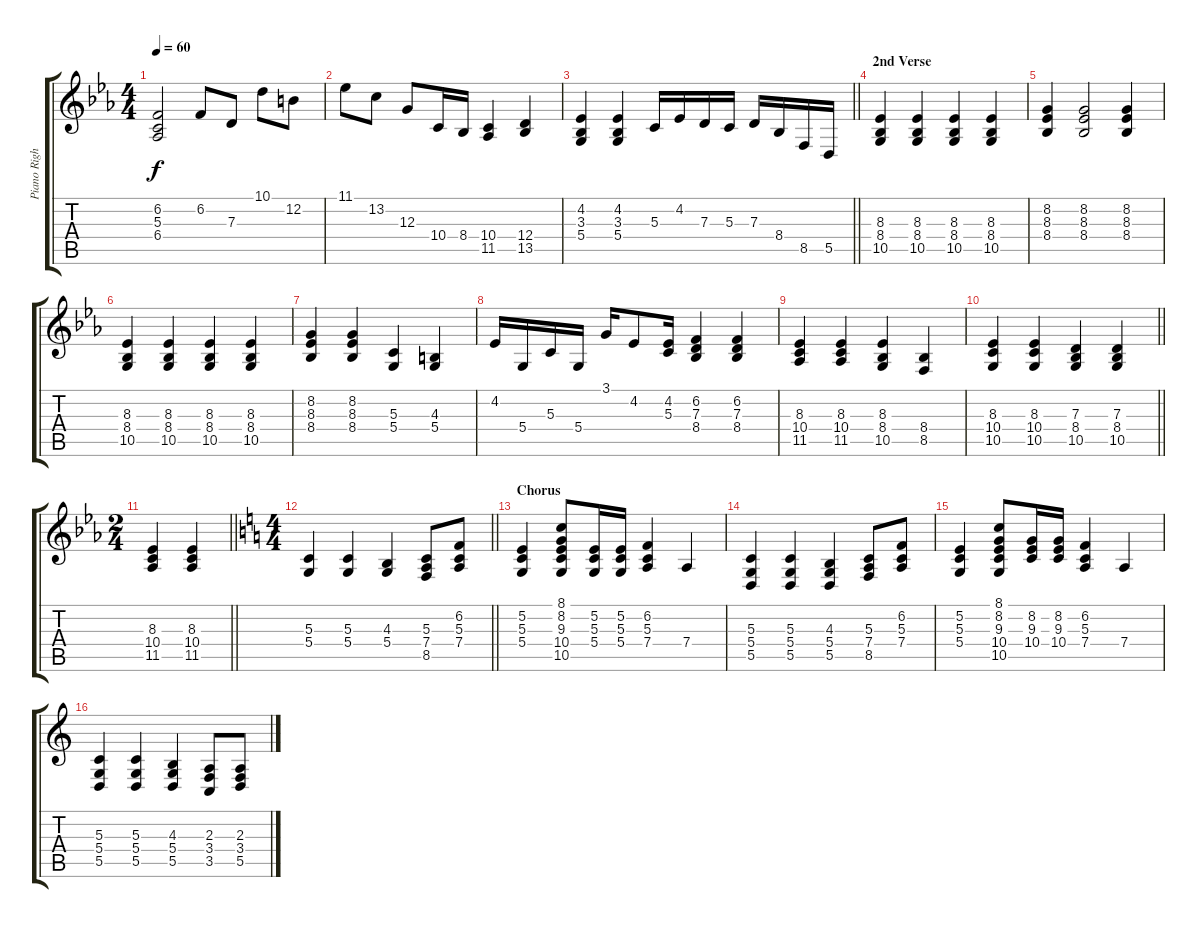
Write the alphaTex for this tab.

\track ("Piano Right Hand" "Piano Righ") {instrument brightacousticpiano}
\staff {score tabs}
\tuning (E4 B3 G3 D3 A2 E2) {hide}
\ts (4 4)
\tempo 60
\clef g2
\ks cminor
(6.2 5.3 6.4).2{dy f} 6.2.8 7.3.8 10.1.8 12.2.8 |
11.1.8 13.2.8 12.3.8 10.4.16 8.4.16 (10.4 11.5).4 (12.4 13.5).4 |
\barLineRight lightlight
(4.2 3.3 5.4).4 (4.2 3.3 5.4).4 5.3.16 4.2.16 7.3.16 5.3.16 7.3.16 8.4.16 8.5.16 5.5.16 |
\section ("" "2nd Verse")
(8.3 8.4 10.5).4 (8.3 8.4 10.5).4 (8.3 8.4 10.5).4 (8.3 8.4 10.5).4 |
(8.2 8.3 8.4).4 (8.2 8.3 8.4).2 (8.2 8.3 8.4).4 |
(8.3 8.4 10.5).4 (8.3 8.4 10.5).4 (8.3 8.4 10.5).4 (8.3 8.4 10.5).4 |
(8.2 8.3 8.4).4 (8.2 8.3 8.4).4 (5.3 5.4).4 (4.3 5.4).4 |
4.2.16 5.4.16 5.3.16 5.4.16 3.1.16 4.2.8 (4.2 5.3).16 (6.2 7.3 8.4).4 (6.2 7.3 8.4).4 |
(8.3 10.4 11.5).4 (8.3 10.4 11.5).4 (8.3 8.4 10.5).4 (8.4 8.5).4 |
\barLineRight lightlight
(8.3 10.4 10.5).4 (8.3 10.4 10.5).4 (7.3 8.4 10.5).4 (7.3 8.4 10.5).4 |
\ts (2 4)
\barLineRight lightlight
(8.3 10.4 11.5).4 (8.3 10.4 11.5).4 |
\ts (4 4)
\barLineRight lightlight
\ks c
(5.3 5.4).4 (5.3 5.4).4 (4.3 5.4).4 (5.3 7.4 8.5).8 (6.2 5.3 7.4).8 |
\section ("" "Chorus")
(5.2 5.3 5.4).4 (8.1 8.2 9.3 10.4 10.5).8 (5.2 5.3 5.4).16 (5.2 5.3 5.4).16 (6.2 5.3 7.4).4 7.4.4 |
(5.3 5.4 5.5).4 (5.3 5.4 5.5).4 (4.3 5.4 5.5).4 (5.3 7.4 8.5).8 (6.2 5.3 7.4).8 |
(5.2 5.3 5.4).4 (8.1 8.2 9.3 10.4 10.5).8 (8.2 9.3 10.4).16 (8.2 9.3 10.4).16 (6.2 5.3 7.4).4 7.4.4 |
(5.3 5.4 5.5).4 (5.3 5.4 5.5).4 (4.3 5.4 5.5).4 (2.3 3.4 3.5).8 (2.3 3.4 5.5).8
